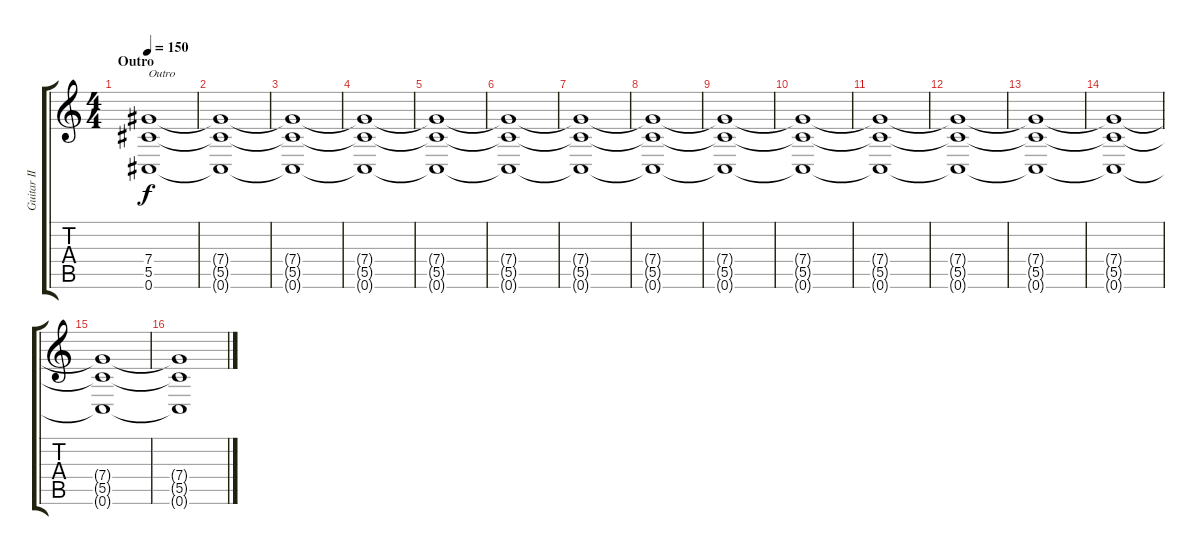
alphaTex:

\track ("Guitar II [Arve Isdal]" "Guitar II ") {instrument distortionguitar}
\staff {score tabs}
\tuning (Eb4 Bb3 Gb3 Db3 Ab2 Db2) {hide}
\ts (4 4)
\section ("" "Outro")
\tempo 150
\clef g2
\ks c
(7.4 5.5 0.6).1{txt "Outro" dy f} |
(7.4{t} 5.5{t} 0.6{t}).1 |
(7.4{t} 5.5{t} 0.6{t}).1 |
(7.4{t} 5.5{t} 0.6{t}).1 |
(7.4{t} 5.5{t} 0.6{t}).1 |
(7.4{t} 5.5{t} 0.6{t}).1 |
(7.4{t} 5.5{t} 0.6{t}).1 |
(7.4{t} 5.5{t} 0.6{t}).1 |
(7.4{t} 5.5{t} 0.6{t}).1{volume 0} |
(7.4{t} 5.5{t} 0.6{t}).1 |
(7.4{t} 5.5{t} 0.6{t}).1 |
(7.4{t} 5.5{t} 0.6{t}).1 |
(7.4{t} 5.5{t} 0.6{t}).1 |
(7.4{t} 5.5{t} 0.6{t}).1 |
(7.4{t} 5.5{t} 0.6{t}).1 |
(7.4{t} 5.5{t} 0.6{t}).1
